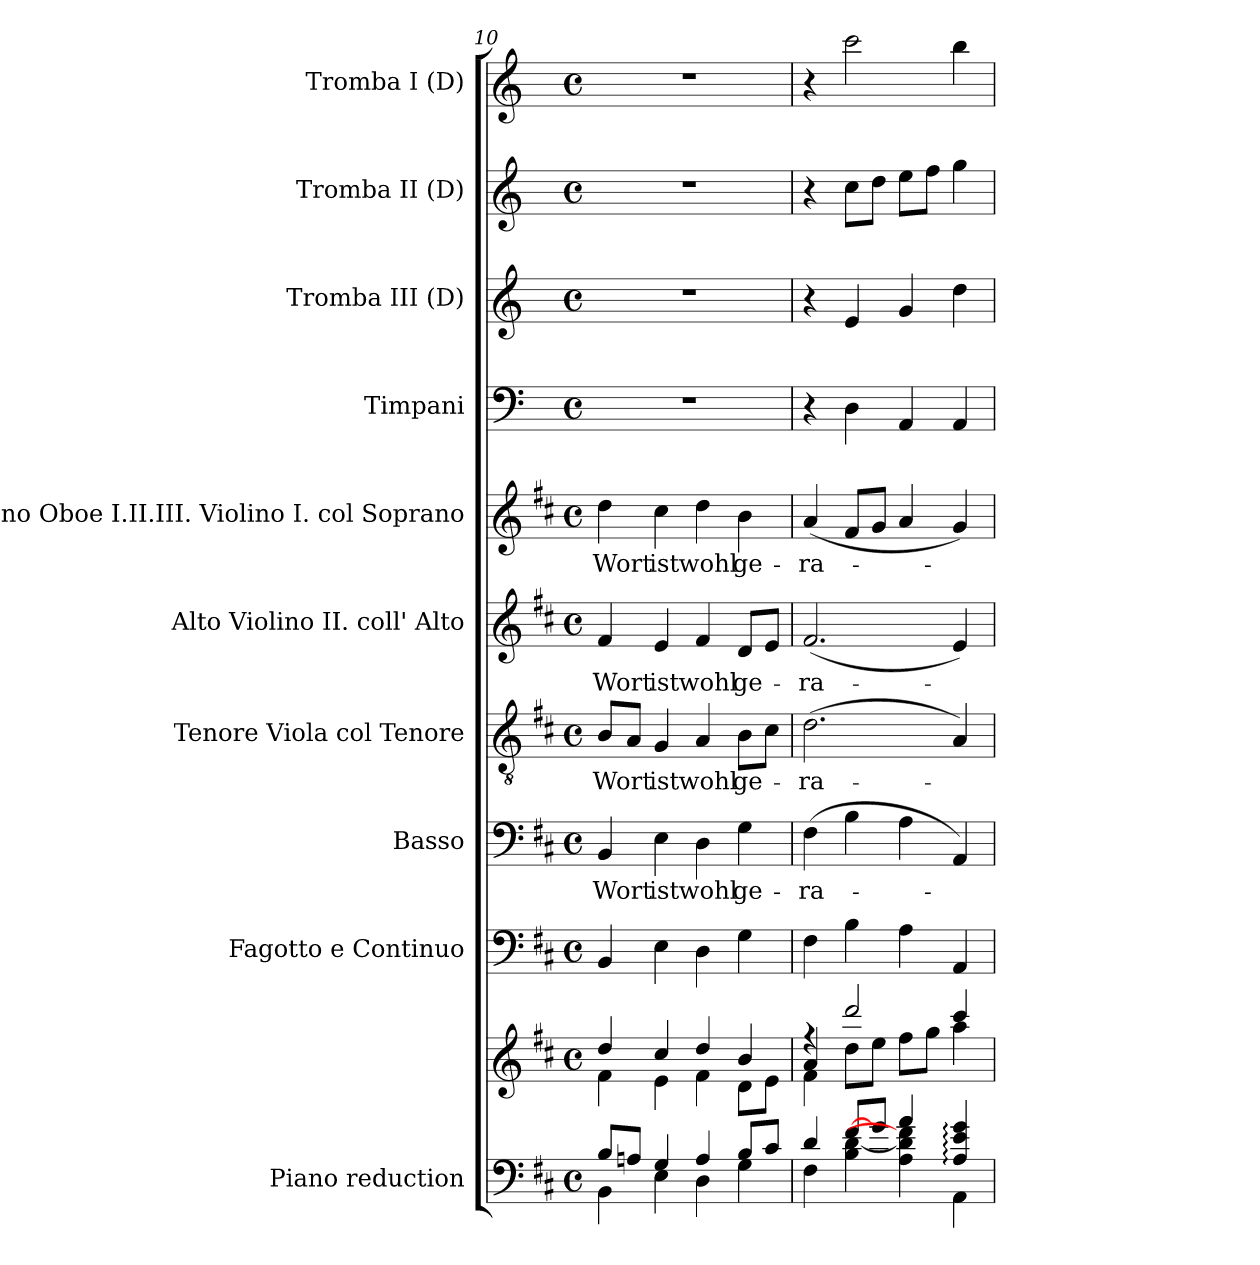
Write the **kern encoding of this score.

**kern	**kern	**kern	**kern	**text	**kern	**text	**kern	**text	**kern	**text	**kern	**kern	**kern	**kern
*part10	*part10	*part9	*part8	*part8	*part7	*part7	*part6	*part6	*part5	*part5	*part4	*part3	*part2	*part1
*staff11	*staff10	*staff9	*staff8	*staff8	*staff7	*staff7	*staff6	*staff6	*staff5	*staff5	*staff4	*staff3	*staff2	*staff1
*I"Piano reduction	*	*I"Fagotto e Continuo	*I"Basso	*	*I"Tenore Viola col Tenore	*	*I"Alto Violino II. coll' Alto	*	*I"Soprano Oboe I.II.III. Violino I. col Soprano	*	*I"Timpani	*I"Tromba III (D)	*I"Tromba II (D)	*I"Tromba I (D)
*I'Pno	*	*	*	*	*	*	*	*	*	*	*I'Timp	*	*	*
*clefF4	*clefG2	*clefF4	*clefF4	*	*clefGv2	*	*clefG2	*	*clefG2	*	*clefF4	*clefG2	*clefG2	*clefG2
*	*	*	*	*	*	*	*	*	*	*	*	*ITrd-1c-2	*ITrd-1c-2	*ITrd-1c-2
*k[f#c#]	*k[f#c#]	*k[f#c#]	*k[f#c#]	*	*k[f#c#]	*	*k[f#c#]	*	*k[f#c#]	*	*k[]	*k[f#c#]	*k[f#c#]	*k[f#c#]
*M4/4	*M4/4	*M4/4	*M4/4	*	*M4/4	*	*M4/4	*	*M4/4	*	*M4/4	*M4/4	*M4/4	*M4/4
*met(c)	*met(c)	*met(c)	*met(c)	*	*met(c)	*	*met(c)	*	*met(c)	*	*met(c)	*met(c)	*met(c)	*met(c)
=10	=10	=10	=10	=10	=10	=10	=10	=10	=10	=10	=10	=10	=10	=10
*^	*^	*	*	*	*	*	*	*	*	*	*	*	*	*
!	!	!	!	!	!	!LO:LY:b	!	!LO:LY:b	!	!LO:LY:b	!	!LO:LY:b	!	!	!	!
8B/L	4BB\	4dd/	4f#\	4BB/	4BB/	Wort	8B/L	Wort	4f#/	Wort	4dd\	Wort	1r	1r	1r	1r
8An/J	.	.	.	.	.	.	8A/J	.	.	.	.	.	.	.	.	.
!	!	!	!	!	!	!LO:LY:b	!	!LO:LY:b	!	!LO:LY:b	!	!LO:LY:b	!	!	!	!
4G/	4E\	4cc#/	4e\	4E\	4E\	ist	4G/	ist	4e/	ist	4cc#\	ist	.	.	.	.
!	!	!	!	!	!	!LO:LY:b	!	!LO:LY:b	!	!LO:LY:b	!	!LO:LY:b	!	!	!	!
4A/	4D\	4dd/	4f#\	4D\	4D\	wohl	4A/	wohl	4f#/	wohl	4dd\	wohl	.	.	.	.
!	!	!	!	!	!	!LO:LY:b	!	!LO:LY:b	!	!LO:LY:b	!	!LO:LY:b	!	!	!	!
8B/L	4G\	4b/	8d\L	4G\	4G\	ge-	8B\L	ge-	8d/L	ge-	4b\	ge-	.	.	.	.
8c#/J	.	.	8e\J	.	.	.	8c#\J	.	8e/J	.	.	.	.	.	.	.
=11	=11	=11	=11	=11	=11	=11	=11	=11	=11	=11	=11	=11	=11	=11	=11	=11
*	*	*	*^	*	*	*	*	*	*	*	*	*	*	*	*	*
!	!	!	!	!	!	!	!LO:LY:b	!	!LO:LY:b	!	!LO:LY:b	!	!LO:LY:b	!	!	!	!
4d/	4F#\	4rff	4f#\	4a/	4F#\	(>4F#\	-ra-	(>2.d\	-ra-	(<2.f#/	-ra-	(<4a/	ra-	4r	4r	4r	4r
[8f#/L	4B\ [4d\	2ddd/	8dd\L	4ryy	4B\	4B\	.	.	.	.	.	8f#/L	.	4D\	4f#/	8dd\L	2ddd\
8g/J	.	.	8ee\J	.	.	.	.	.	.	.	.	8g/J	.	.	.	8ee\J	.
4a/	4A\ 4d\] 4f#\]	.	8ff#\L	2ryy	4A\	4A\	.	.	.	.	.	4a/	.	4AA/	4a/	8ff#\L	.
.	.	.	8gg\J	.	.	.	.	.	.	.	.	.	.	.	.	8gg\J	.
4A/: 4e/: 4g/:	4AA\	4ccc#/	4aa\	.	4AA/	4AA/)	.	4A/)	.	4e/)	.	4g/)	.	4AA/	4ee\	4aa\	4ccc#\
*v	*v	*	*	*	*	*	*	*	*	*	*	*	*	*	*	*	*
*	*v	*v	*v	*	*	*	*	*	*	*	*	*	*	*	*	*
=	=	=	=	=	=	=	=	=	=	=	=	=	=	=
*-	*-	*-	*-	*-	*-	*-	*-	*-	*-	*-	*-	*-	*-	*-
